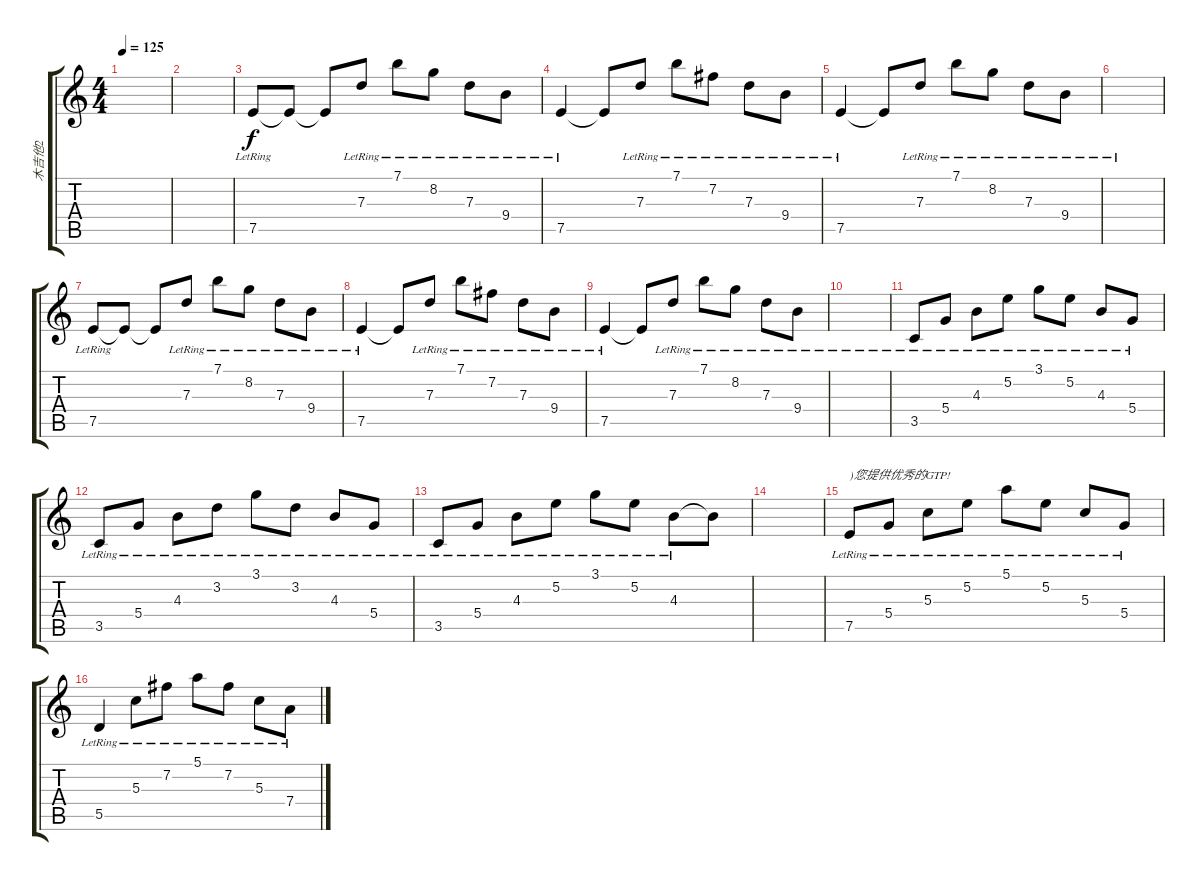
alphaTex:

\track ("木吉他2" "木吉他2") {instrument acousticguitarsteel}
\staff {score tabs}
\tuning (E4 B3 G3 D3 A2 E2) {hide}
\ts (4 4)
\tempo 125
\clef g2
\ks c
|
|
7.5{lr}.8 7.5{t}.8 7.5{t}.8 7.3{lr}.8 7.1{lr}.8 8.2{lr}.8 7.3{lr}.8 9.4{lr}.8 |
7.5{lr}.4 7.5{t}.8 7.3{lr}.8 7.1{lr}.8 7.2{lr}.8 7.3{lr}.8 9.4{lr}.8 |
7.5{lr}.4 7.5{t}.8 7.3{lr}.8 7.1{lr}.8 8.2{lr}.8 7.3{lr}.8 9.4{lr}.8 |
|
7.5{lr}.8 7.5{t}.8 7.5{t}.8 7.3{lr}.8 7.1{lr}.8 8.2{lr}.8 7.3{lr}.8 9.4{lr}.8 |
7.5{lr}.4 7.5{t}.8 7.3{lr}.8 7.1{lr}.8 7.2{lr}.8 7.3{lr}.8 9.4{lr}.8 |
7.5{lr}.4 7.5{t}.8 7.3{lr}.8 7.1{lr}.8 8.2{lr}.8 7.3{lr}.8 9.4{lr}.8 |
|
3.5{lr}.8 5.4{lr}.8 4.3{lr}.8 5.2{lr}.8 3.1{lr}.8 5.2{lr}.8 4.3{lr}.8 5.4{lr}.8 |
3.5{lr}.8 5.4{lr}.8 4.3{lr}.8 3.2{lr}.8 3.1{lr}.8 3.2{lr}.8 4.3{lr}.8 5.4{lr}.8 |
3.5{lr}.8 5.4{lr}.8 4.3{lr}.8 5.2{lr}.8 3.1{lr}.8 5.2{lr}.8 4.3{lr}.8 4.3{t}.8 |
|
7.5{lr}.8{txt ")您提供优秀的GTP!"} 5.4{lr}.8 5.3{lr}.8 5.2{lr}.8 5.1{lr}.8 5.2{lr}.8 5.3{lr}.8 5.4{lr}.8 |
5.5{lr}.4 5.3{lr}.8 7.2{lr}.8 5.1{lr}.8 7.2{lr}.8 5.3{lr}.8 7.4{lr}.8
